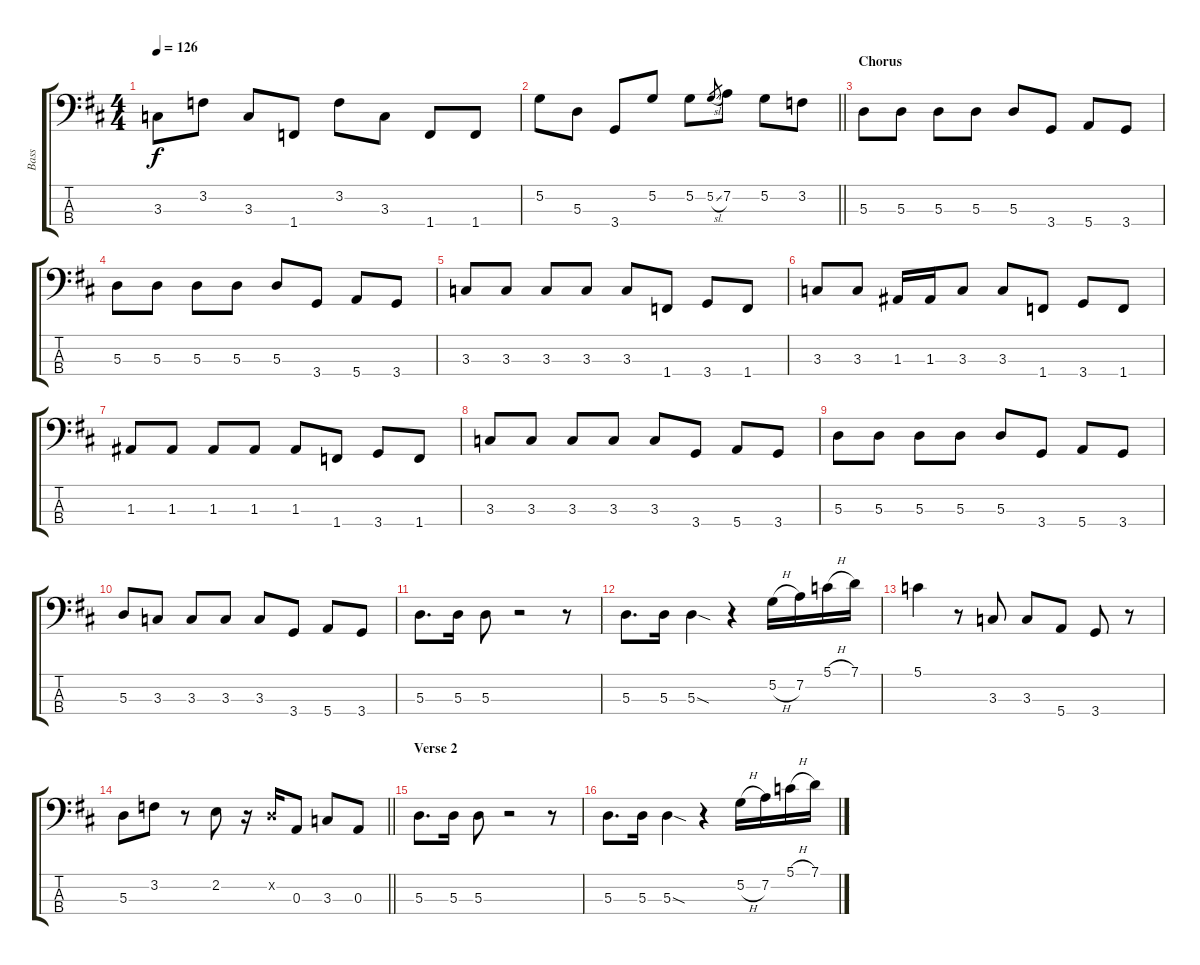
\track ("Bass" "Bass") {instrument electricbasspick}
\staff {score tabs}
\tuning (G2 D2 A1 E1) {hide}
\ts (4 4)
\tempo 126
\clef f4
\ks d
3.3.8{dy f} 3.2.8 3.3.8 1.4.8 3.2.8 3.3.8 1.4.8 1.4.8 |
\barLineRight lightlight
5.2.8 5.3.8 3.4.8 5.2.8 5.2.8 5.2{sl}.8{gr} 7.2.8 5.2.8 3.2.8 |
\section ("" "Chorus")
5.3.8 5.3.8 5.3.8 5.3.8 5.3.8 3.4.8 5.4.8 3.4.8 |
5.3.8 5.3.8 5.3.8 5.3.8 5.3.8 3.4.8 5.4.8 3.4.8 |
3.3.8 3.3.8 3.3.8 3.3.8 3.3.8 1.4.8 3.4.8 1.4.8 |
3.3.8 3.3.8 1.3.16 1.3.16 3.3.8 3.3.8 1.4.8 3.4.8 1.4.8 |
1.3.8 1.3.8 1.3.8 1.3.8 1.3.8 1.4.8 3.4.8 1.4.8 |
3.3.8 3.3.8 3.3.8 3.3.8 3.3.8 3.4.8 5.4.8 3.4.8 |
5.3.8 5.3.8 5.3.8 5.3.8 5.3.8 3.4.8 5.4.8 3.4.8 |
5.3.8 3.3.8 3.3.8 3.3.8 3.3.8 3.4.8 5.4.8 3.4.8 |
5.3.8{d} 5.3.16 5.3.8 r.2 r.8 |
5.3.8{d} 5.3.16 5.3{sod}.4 r.4 5.2{h}.16 7.2.16 5.1{h}.16 7.1.16 |
5.1.4 r.8 3.3.8 3.3.8 5.4.8 3.4.8 r.8 |
\barLineRight lightlight
5.3.8 3.2.8 r.8 2.2.8 r.16 0.2{x}.16 0.3.8 3.3.8 0.3.8 |
\section ("" "Verse 2")
5.3.8{d} 5.3.16 5.3.8 r.2 r.8 |
5.3.8{d} 5.3.16 5.3{sod}.4 r.4 5.2{h}.16 7.2.16 5.1{h}.16 7.1.16
